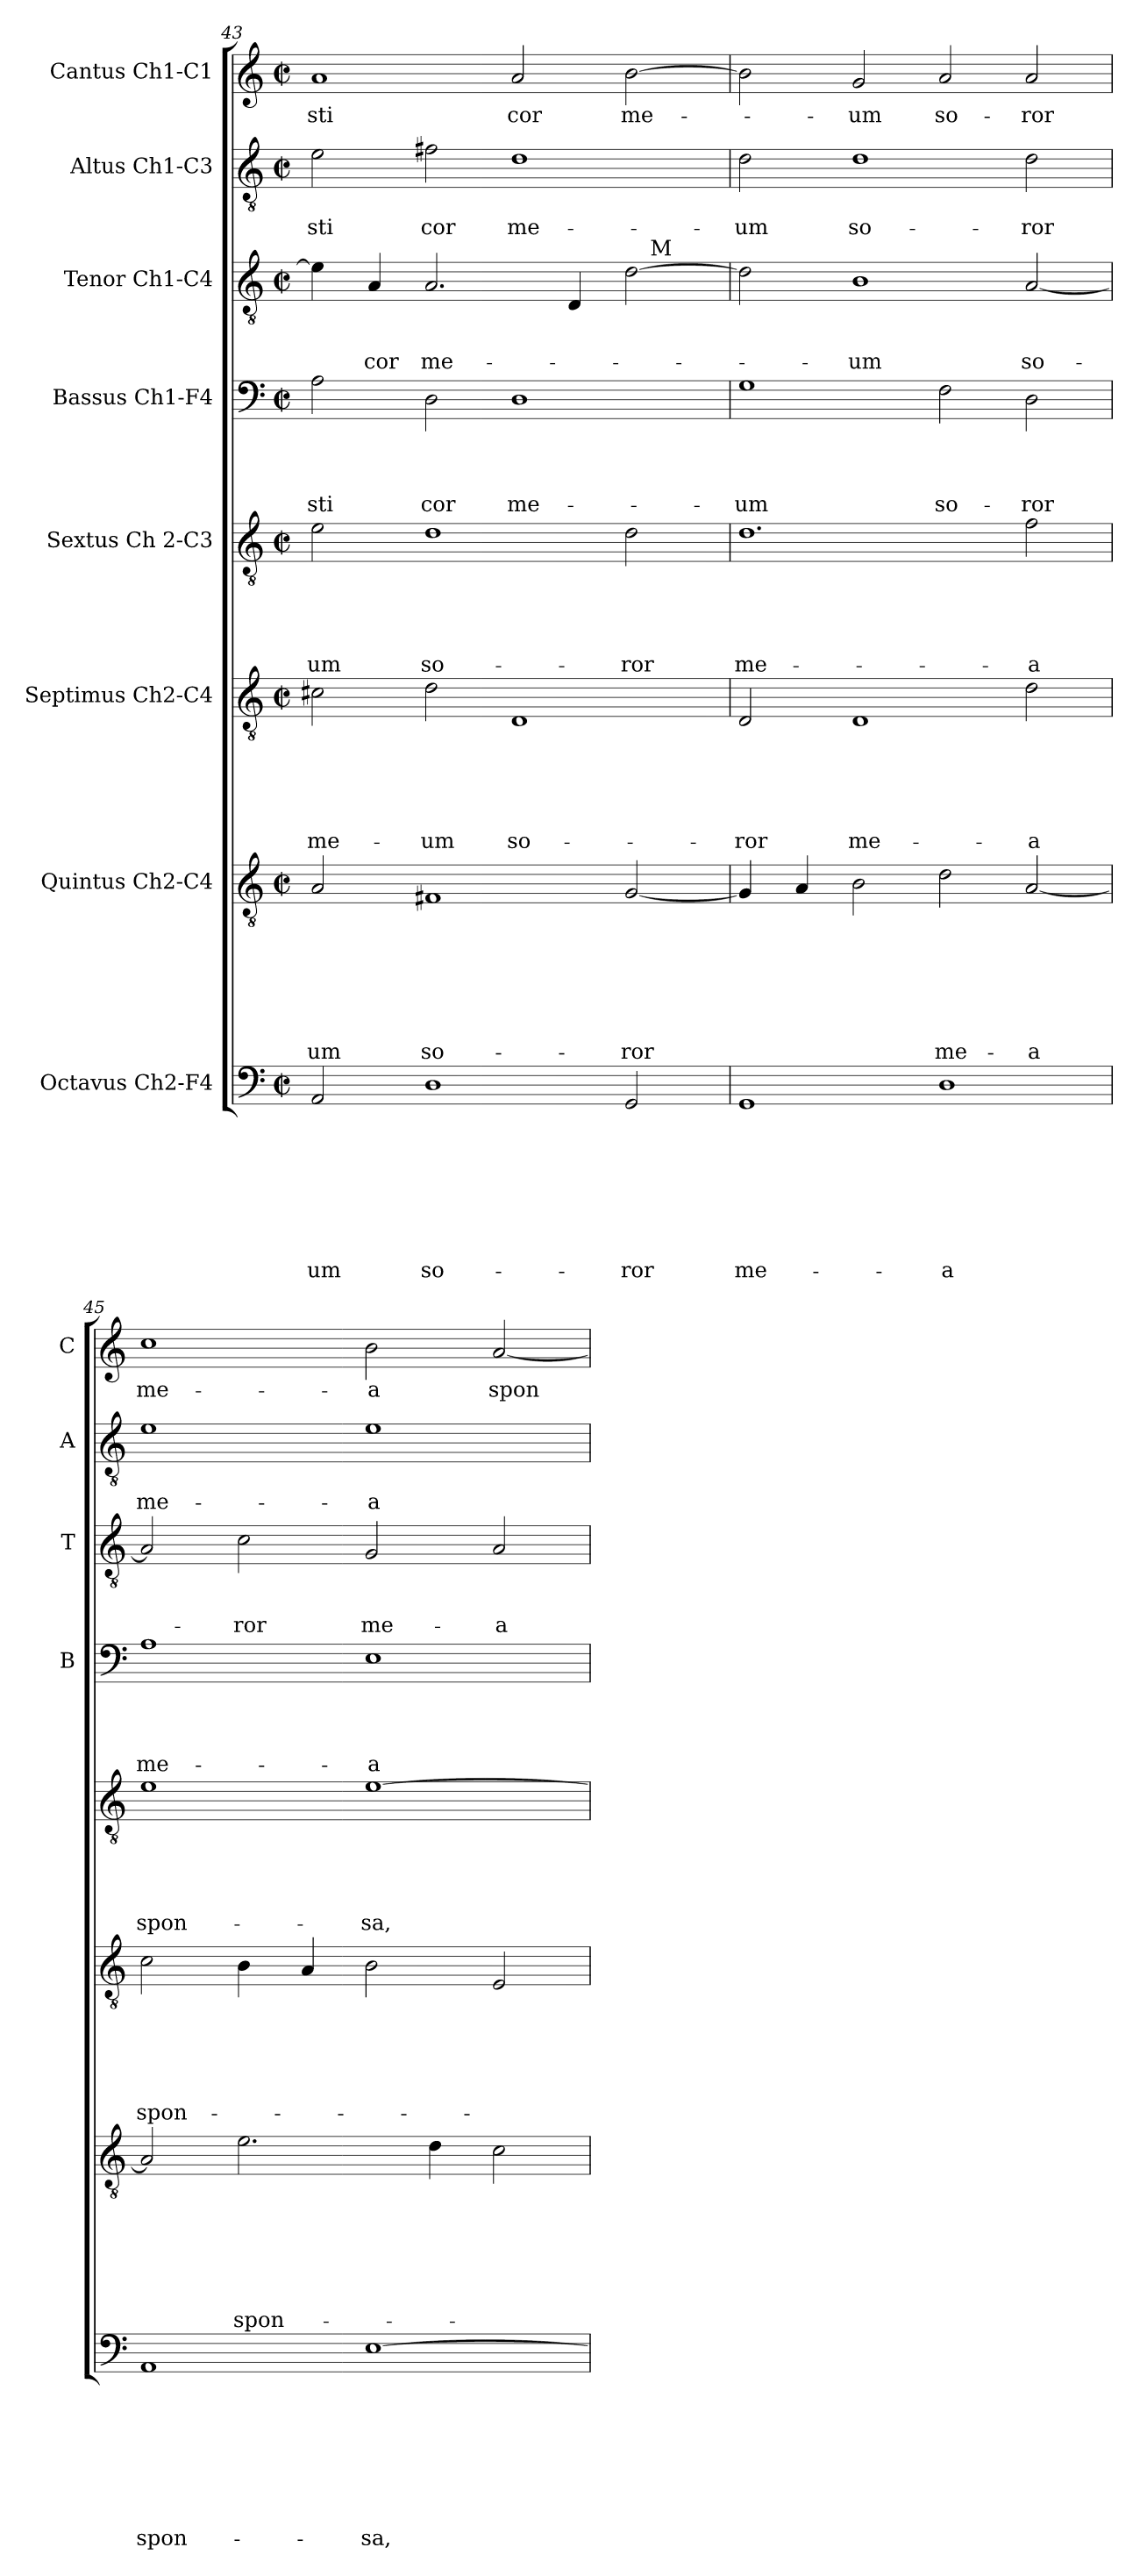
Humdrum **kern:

**kern	**text	**text	**text	**text	**text	**text	**text	**text	**kern	**text	**text	**text	**text	**text	**text	**text	**kern	**text	**text	**text	**text	**text	**text	**kern	**text	**text	**text	**text	**text	**kern	**text	**text	**text	**text	**kern	**text	**text	**text	**kern	**text	**text	**kern	**text
*part8	*part8	*part8	*part8	*part8	*part8	*part8	*part8	*part8	*part7	*part7	*part7	*part7	*part7	*part7	*part7	*part7	*part6	*part6	*part6	*part6	*part6	*part6	*part6	*part5	*part5	*part5	*part5	*part5	*part5	*part4	*part4	*part4	*part4	*part4	*part3	*part3	*part3	*part3	*part2	*part2	*part2	*part1	*part1
*staff8	*staff8	*staff8	*staff8	*staff8	*staff8	*staff8	*staff8	*staff8	*staff7	*staff7	*staff7	*staff7	*staff7	*staff7	*staff7	*staff7	*staff6	*staff6	*staff6	*staff6	*staff6	*staff6	*staff6	*staff5	*staff5	*staff5	*staff5	*staff5	*staff5	*staff4	*staff4	*staff4	*staff4	*staff4	*staff3	*staff3	*staff3	*staff3	*staff2	*staff2	*staff2	*staff1	*staff1
*I"Octavus Ch2-F4	*	*	*	*	*	*	*	*	*I"Quintus Ch2-C4	*	*	*	*	*	*	*	*I"Septimus Ch2-C4	*	*	*	*	*	*	*I"Sextus Ch 2-C3	*	*	*	*	*	*I"Bassus Ch1-F4	*	*	*	*	*I"Tenor Ch1-C4	*	*	*	*I"Altus Ch1-C3	*	*	*I"Cantus Ch1-C1	*
*	*	*	*	*	*	*	*	*	*	*	*	*	*	*	*	*	*	*	*	*	*	*	*	*	*	*	*	*	*	*I'B	*	*	*	*	*I'T	*	*	*	*I'A	*	*	*I'C	*
!!LO:PB:g=z
*clefF4	*	*	*	*	*	*	*	*	*clefGv2	*	*	*	*	*	*	*	*clefGv2	*	*	*	*	*	*	*clefGv2	*	*	*	*	*	*clefF4	*	*	*	*	*clefGv2	*	*	*	*clefGv2	*	*	*clefG2	*
*k[]	*	*	*	*	*	*	*	*	*k[]	*	*	*	*	*	*	*	*k[]	*	*	*	*	*	*	*k[]	*	*	*	*	*	*k[]	*	*	*	*	*k[]	*	*	*	*k[]	*	*	*k[]	*
*C:	*	*	*	*	*	*	*	*	*C:	*	*	*	*	*	*	*	*C:	*	*	*	*	*	*	*C:	*	*	*	*	*	*C:	*	*	*	*	*C:	*	*	*	*C:	*	*	*C:	*
*M2/2	*	*	*	*	*	*	*	*	*M2/2	*	*	*	*	*	*	*	*M2/2	*	*	*	*	*	*	*M2/2	*	*	*	*	*	*M2/2	*	*	*	*	*M2/2	*	*	*	*M2/2	*	*	*M2/2	*
*met(c|)	*	*	*	*	*	*	*	*	*met(c|)	*	*	*	*	*	*	*	*met(c|)	*	*	*	*	*	*	*met(c|)	*	*	*	*	*	*met(c|)	*	*	*	*	*met(c|)	*	*	*	*met(c|)	*	*	*met(c|)	*
=43	=43	=43	=43	=43	=43	=43	=43	=43	=43	=43	=43	=43	=43	=43	=43	=43	=43	=43	=43	=43	=43	=43	=43	=43	=43	=43	=43	=43	=43	=43	=43	=43	=43	=43	=43	=43	=43	=43	=43	=43	=43	=43	=43
!	!	!	!	!	!	!	!	!LO:LY:b	!	!	!	!	!	!	!	!LO:LY:b	!	!	!	!	!	!	!LO:LY:b	!	!	!	!	!	!LO:LY:b	!	!	!	!	!LO:LY:b	!	!	!	!	!	!	!LO:LY:b	!	!LO:LY:b
*	*	*	*	*	*	*	*	*	*	*	*	*	*	*	*	*	*	*	*	*	*	*	*	*	*	*	*	*	*	*	*	*	*	*	*^	*	*	*	*	*	*	*	*
2AA/	.	.	.	.	.	.	.	-um	2A/	.	.	.	.	.	.	-um	2c#X\	.	.	.	.	.	me-	2e\	.	.	.	.	-um	2A\	.	.	.	-sti	4e\]	1ryy	.	.	.	2e\	.	-sti	1a	-sti
!	!	!	!	!	!	!	!	!	!	!	!	!	!	!	!	!	!	!	!	!	!	!	!	!	!	!	!	!	!	!	!	!	!	!	!	!	!	!	!LO:LY:b	!	!	!	!	!
.	.	.	.	.	.	.	.	.	.	.	.	.	.	.	.	.	.	.	.	.	.	.	.	.	.	.	.	.	.	.	.	.	.	.	4A/	.	.	.	cor	.	.	.	.	.
!	!	!	!	!	!	!	!	!LO:LY:b	!	!	!	!	!	!	!	!LO:LY:b	!	!	!	!	!	!	!LO:LY:b	!	!	!	!	!	!LO:LY:b	!	!	!	!	!LO:LY:b	!	!	!	!	!LO:LY:b	!	!	!LO:LY:b	!	!
1D	.	.	.	.	.	.	.	so-	1F#X	.	.	.	.	.	.	so-	2d\	.	.	.	.	.	-um	1d	.	.	.	.	so-	2D\	.	.	.	cor	2.A/	.	.	.	me-	2f#X\	.	cor	.	.
!	!	!	!	!	!	!	!	!	!	!	!	!	!	!	!	!	!	!	!	!	!	!	!LO:LY:b	!	!	!	!	!	!	!	!	!	!	!LO:LY:b	!	!	!	!	!	!	!	!LO:LY:b	!	!LO:LY:b
.	.	.	.	.	.	.	.	.	.	.	.	.	.	.	.	.	1D	.	.	.	.	.	so-	.	.	.	.	.	.	1D	.	.	.	me-	.	2ryy	.	.	.	1d	.	me-	2a/	cor
.	.	.	.	.	.	.	.	.	.	.	.	.	.	.	.	.	.	.	.	.	.	.	.	.	.	.	.	.	.	.	.	.	.	.	4D/	.	.	.	.	.	.	.	.	.
!	!	!	!	!	!	!	!	!LO:LY:b	!	!	!	!	!	!	!	!LO:LY:b	!	!	!	!	!	!	!	!	!	!	!	!	!LO:LY:b	!	!	!	!	!	!	!	!	!	!	!	!	!	!	!LO:LY:b
2GG/	.	.	.	.	.	.	.	-ror	[2G/	.	.	.	.	.	.	-ror	.	.	.	.	.	.	.	2d\	.	.	.	.	-ror	.	.	.	.	.	[2d\	16ryy	.	.	.	.	.	.	[2b\	me-
!	!	!	!	!	!	!	!	!	!	!	!	!	!	!	!	!	!	!	!	!	!	!	!	!	!	!	!	!	!	!	!	!	!	!	!	!LO:TX:a:t=M	!	!	!	!	!	!	!	!
.	.	.	.	.	.	.	.	.	.	.	.	.	.	.	.	.	.	.	.	.	.	.	.	.	.	.	.	.	.	.	.	.	.	.	.	4..ryy	.	.	.	.	.	.	.	.
=44	=44	=44	=44	=44	=44	=44	=44	=44	=44	=44	=44	=44	=44	=44	=44	=44	=44	=44	=44	=44	=44	=44	=44	=44	=44	=44	=44	=44	=44	=44	=44	=44	=44	=44	=44	=44	=44	=44	=44	=44	=44	=44	=44	=44
!	!	!	!	!	!	!	!	!LO:LY:b	!	!	!	!	!	!	!	!	!	!	!	!	!	!	!LO:LY:b	!	!	!	!	!	!LO:LY:b	!	!	!	!	!LO:LY:b	!	!	!	!	!	!	!	!LO:LY:b	!	!
*	*	*	*	*	*	*	*	*	*	*	*	*	*	*	*	*	*	*	*	*	*	*	*	*	*	*	*	*	*	*	*	*	*	*	*v	*v	*	*	*	*	*	*	*	*
1GG	.	.	.	.	.	.	.	me-	4G/]	.	.	.	.	.	.	.	2D/	.	.	.	.	.	-ror	1.d	.	.	.	.	me-	1G	.	.	.	-um	2d\]	.	.	.	2d\	.	-um	2b\]	.
.	.	.	.	.	.	.	.	.	4A/	.	.	.	.	.	.	.	.	.	.	.	.	.	.	.	.	.	.	.	.	.	.	.	.	.	.	.	.	.	.	.	.	.	.
!	!	!	!	!	!	!	!	!	!	!	!	!	!	!	!	!	!	!	!	!	!	!	!LO:LY:b	!	!	!	!	!	!	!	!	!	!	!	!	!	!	!LO:LY:b	!	!	!LO:LY:b	!	!LO:LY:b
.	.	.	.	.	.	.	.	.	2B\	.	.	.	.	.	.	.	1D	.	.	.	.	.	me-	.	.	.	.	.	.	.	.	.	.	.	1B	.	.	-um	1d	.	so-	2g/	-um
!	!	!	!	!	!	!	!	!LO:LY:b	!	!	!	!	!	!	!	!LO:LY:b	!	!	!	!	!	!	!	!	!	!	!	!	!	!	!	!	!	!LO:LY:b	!	!	!	!	!	!	!	!	!LO:LY:b
1D	.	.	.	.	.	.	.	-a	2d\	.	.	.	.	.	.	me-	.	.	.	.	.	.	.	.	.	.	.	.	.	2F\	.	.	.	so-	.	.	.	.	.	.	.	2a/	so-
!	!	!	!	!	!	!	!	!	!	!	!	!	!	!	!	!LO:LY:b	!	!	!	!	!	!	!LO:LY:b	!	!	!	!	!	!LO:LY:b	!	!	!	!	!LO:LY:b	!	!	!	!LO:LY:b	!	!	!LO:LY:b	!	!LO:LY:b
.	.	.	.	.	.	.	.	.	[2A/	.	.	.	.	.	.	-a	2d\	.	.	.	.	.	-a	2f\	.	.	.	.	-a	2D\	.	.	.	-ror	[2A/	.	.	so-	2d\	.	-ror	2a/	-ror
=45	=45	=45	=45	=45	=45	=45	=45	=45	=45	=45	=45	=45	=45	=45	=45	=45	=45	=45	=45	=45	=45	=45	=45	=45	=45	=45	=45	=45	=45	=45	=45	=45	=45	=45	=45	=45	=45	=45	=45	=45	=45	=45	=45
!	!	!	!	!	!	!	!	!LO:LY:b	!	!	!	!	!	!	!	!	!	!	!	!	!	!	!LO:LY:b	!	!	!	!	!	!LO:LY:b	!	!	!	!	!LO:LY:b	!	!	!	!	!	!	!LO:LY:b	!	!LO:LY:b
1AA	.	.	.	.	.	.	.	spon-	2A/]	.	.	.	.	.	.	.	2c\	.	.	.	.	.	spon-	1e	.	.	.	.	spon-	1A	.	.	.	me-	2A/]	.	.	.	1e	.	me-	1cc	me-
!	!	!	!	!	!	!	!	!	!	!	!	!	!	!	!	!LO:LY:b	!	!	!	!	!	!	!	!	!	!	!	!	!	!	!	!	!	!	!	!	!	!LO:LY:b	!	!	!	!	!
.	.	.	.	.	.	.	.	.	2.e\	.	.	.	.	.	.	spon-	4B\	.	.	.	.	.	.	.	.	.	.	.	.	.	.	.	.	.	2c\	.	.	-ror	.	.	.	.	.
.	.	.	.	.	.	.	.	.	.	.	.	.	.	.	.	.	4A/	.	.	.	.	.	.	.	.	.	.	.	.	.	.	.	.	.	.	.	.	.	.	.	.	.	.
!	!	!	!	!	!	!	!	!LO:LY:b	!	!	!	!	!	!	!	!	!	!	!	!	!	!	!	!	!	!	!	!	!LO:LY:b	!	!	!	!	!LO:LY:b	!	!	!	!LO:LY:b	!	!	!LO:LY:b	!	!LO:LY:b
[1E	.	.	.	.	.	.	.	-sa,	.	.	.	.	.	.	.	.	2B\	.	.	.	.	.	.	[1e	.	.	.	.	-sa,	1E	.	.	.	-a	2G/	.	.	me-	1e	.	-a	2b\	-a
.	.	.	.	.	.	.	.	.	4d\	.	.	.	.	.	.	.	.	.	.	.	.	.	.	.	.	.	.	.	.	.	.	.	.	.	.	.	.	.	.	.	.	.	.
!	!	!	!	!	!	!	!	!	!	!	!	!	!	!	!	!	!	!	!	!	!	!	!	!	!	!	!	!	!	!	!	!	!	!	!	!	!	!LO:LY:b	!	!	!	!	!LO:LY:b
.	.	.	.	.	.	.	.	.	2c\	.	.	.	.	.	.	.	2E/	.	.	.	.	.	.	.	.	.	.	.	.	.	.	.	.	.	2A/	.	.	-a	.	.	.	[2a/	spon-
=	=	=	=	=	=	=	=	=	=	=	=	=	=	=	=	=	=	=	=	=	=	=	=	=	=	=	=	=	=	=	=	=	=	=	=	=	=	=	=	=	=	=	=
*-	*-	*-	*-	*-	*-	*-	*-	*-	*-	*-	*-	*-	*-	*-	*-	*-	*-	*-	*-	*-	*-	*-	*-	*-	*-	*-	*-	*-	*-	*-	*-	*-	*-	*-	*-	*-	*-	*-	*-	*-	*-	*-	*-
